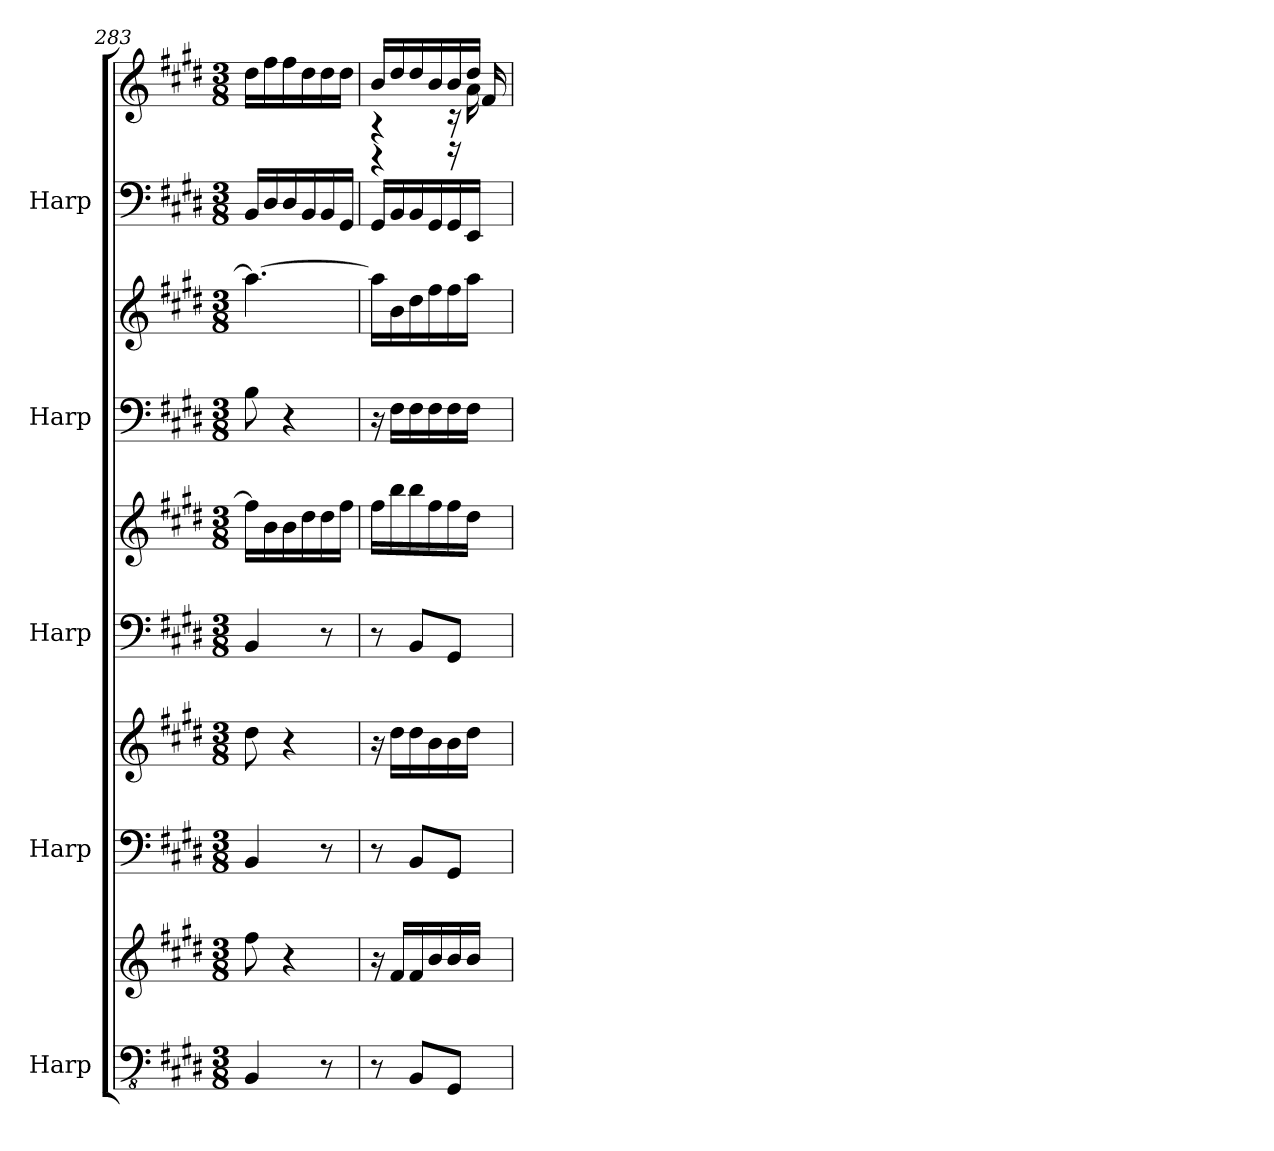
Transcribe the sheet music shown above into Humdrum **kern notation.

**kern	**kern	**kern	**kern	**kern	**kern	**kern	**kern	**kern	**kern
*part5	*part5	*part4	*part4	*part3	*part3	*part2	*part2	*part1	*part1
*staff10	*staff9	*staff8	*staff7	*staff6	*staff5	*staff4	*staff3	*staff2	*staff1
*I"Harp	*	*I"Harp	*	*I"Harp	*	*I"Harp	*	*I"Harp	*
*I'Hp	*	*I'Hp	*	*I'Hp	*	*I'Hp	*	*I'Hp	*
*clefFv4	*clefG2	*clefF4	*clefG2	*clefF4	*clefG2	*clefF4	*clefG2	*clefF4	*clefG2
*k[f#c#g#d#]	*k[f#c#g#d#]	*k[f#c#g#d#]	*k[f#c#g#d#]	*k[f#c#g#d#]	*k[f#c#g#d#]	*k[f#c#g#d#]	*k[f#c#g#d#]	*k[f#c#g#d#]	*k[f#c#g#d#]
*M3/8	*M3/8	*M3/8	*M3/8	*M3/8	*M3/8	*M3/8	*M3/8	*M3/8	*M3/8
=283	=283	=283	=283	=283	=283	=283	=283	=283	=283
4BBB/	8ff#\	4BB/	8dd#\	4BB/	16ff#\LL]	8B\	4.aa\_	16BB/LL	16dd#\LL
.	.	.	.	.	16b\	.	.	16D#/	16ff#\
.	4r	.	4r	.	16b\	4r	.	16D#/	16ff#\
.	.	.	.	.	16dd#\	.	.	16BB/	16dd#\
8r	.	8r	.	8r	16dd#\	.	.	16BB/	16dd#\
.	.	.	.	.	16ff#\JJ	.	.	16GG#/JJ	16dd#\JJ
=284	=284	=284	=284	=284	=284	=284	=284	=284	=284
*	*	*	*	*	*	*	*	*	*^
*	*	*	*	*	*	*	*	*	*	*^
8r	16r	8r	16r	8r	16ff#\LL	16r	16aa\LL]	16GG#/LL	16b/LL	4rA	4rBB
.	16f#/LL	.	16dd#\LL	.	16bb\	16F#\LL	16b\	16BB/	16dd#/	.	.
8BBB/L	16f#/	8BB/L	16dd#\	8BB/L	16bb\	16F#\	16dd#\	16BB/	16dd#/	.	.
.	16b/	.	16b\	.	16ff#\	16F#\	16ff#\	16GG#/	16b/	.	.
8GGG#/J	16b/	8GG#/J	16b\	8GG#/J	16ff#\	16F#\	16ff#\	16GG#/	16b/	16rc	16rD
.	16b/JJ	.	16dd#\JJ	.	16dd#\JJ	16F#\JJ	16aa\JJ	16EE/JJ	16dd#/JJ	16a\	16f#/
*	*	*	*	*	*	*	*	*	*v	*v	*v
=	=	=	=	=	=	=	=	=	=
*-	*-	*-	*-	*-	*-	*-	*-	*-	*-
